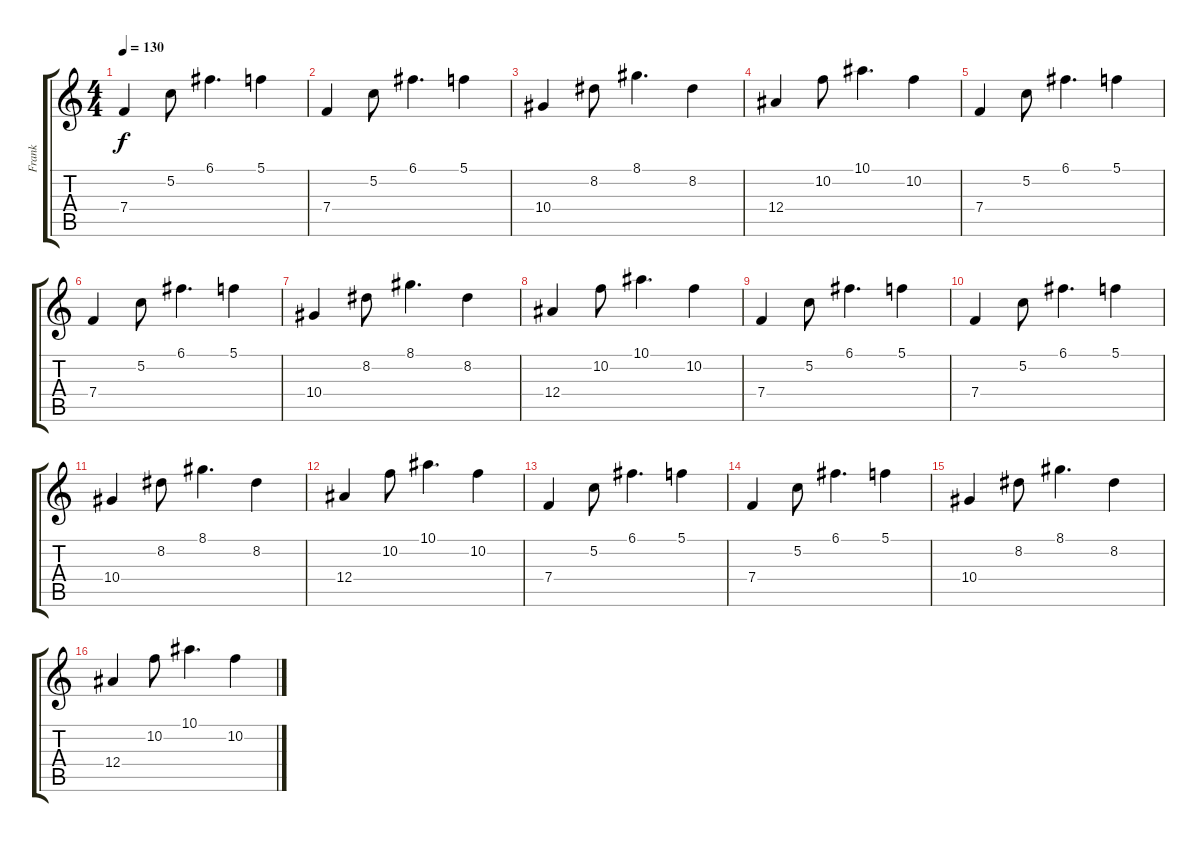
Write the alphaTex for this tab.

\track ("Frank" "Frank") {instrument distortionguitar}
\staff {score tabs}
\tuning (C4 G3 Eb3 Bb2 F2 C2) {hide}
\ts (4 4)
\tempo 130
\clef g2
\ks c
7.4.4{dy f instrument distortionguitar} 5.2.8 6.1.4{d} 5.1.4 |
7.4.4 5.2.8 6.1.4{d} 5.1.4 |
10.4.4 8.2.8 8.1.4{d} 8.2.4 |
12.4.4 10.2.8 10.1.4{d} 10.2.4 |
7.4.4 5.2.8 6.1.4{d} 5.1.4 |
7.4.4 5.2.8 6.1.4{d} 5.1.4 |
10.4.4 8.2.8 8.1.4{d} 8.2.4 |
12.4.4 10.2.8 10.1.4{d} 10.2.4 |
7.4.4 5.2.8 6.1.4{d} 5.1.4 |
7.4.4 5.2.8 6.1.4{d} 5.1.4 |
10.4.4 8.2.8 8.1.4{d} 8.2.4 |
12.4.4 10.2.8 10.1.4{d} 10.2.4 |
7.4.4 5.2.8 6.1.4{d} 5.1.4 |
7.4.4 5.2.8 6.1.4{d} 5.1.4 |
10.4.4 8.2.8 8.1.4{d} 8.2.4 |
12.4.4 10.2.8 10.1.4{d} 10.2.4
